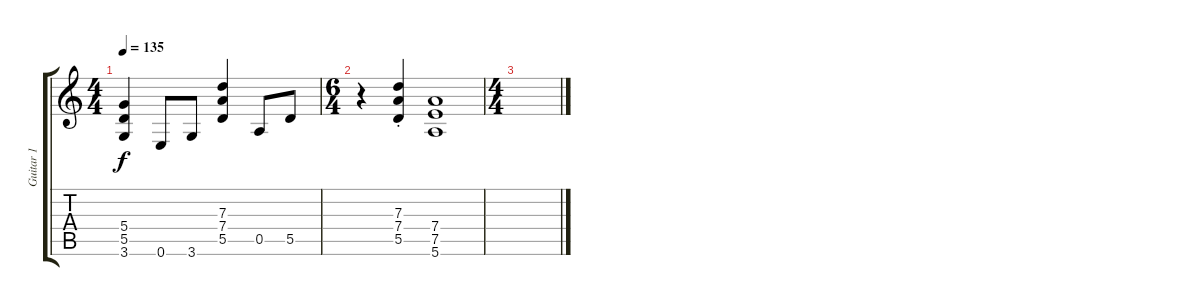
\track ("Guitar 1" "Guitar 1") {instrument overdrivenguitar}
\staff {score tabs}
\tuning (E4 B3 G3 D3 A2 E2) {hide}
\ts (4 4)
\tempo 135
\clef g2
\ks c
(5.4 5.5 3.6).4{dy f} 0.6.8 3.6.8 (7.3 7.4 5.5).4 0.5.8 5.5.8 |
\ts (6 4)
r.4 (7.3{st} 7.4{st} 5.5{st}).4 (7.4 7.5 5.6).1 |
\ts (4 4)
